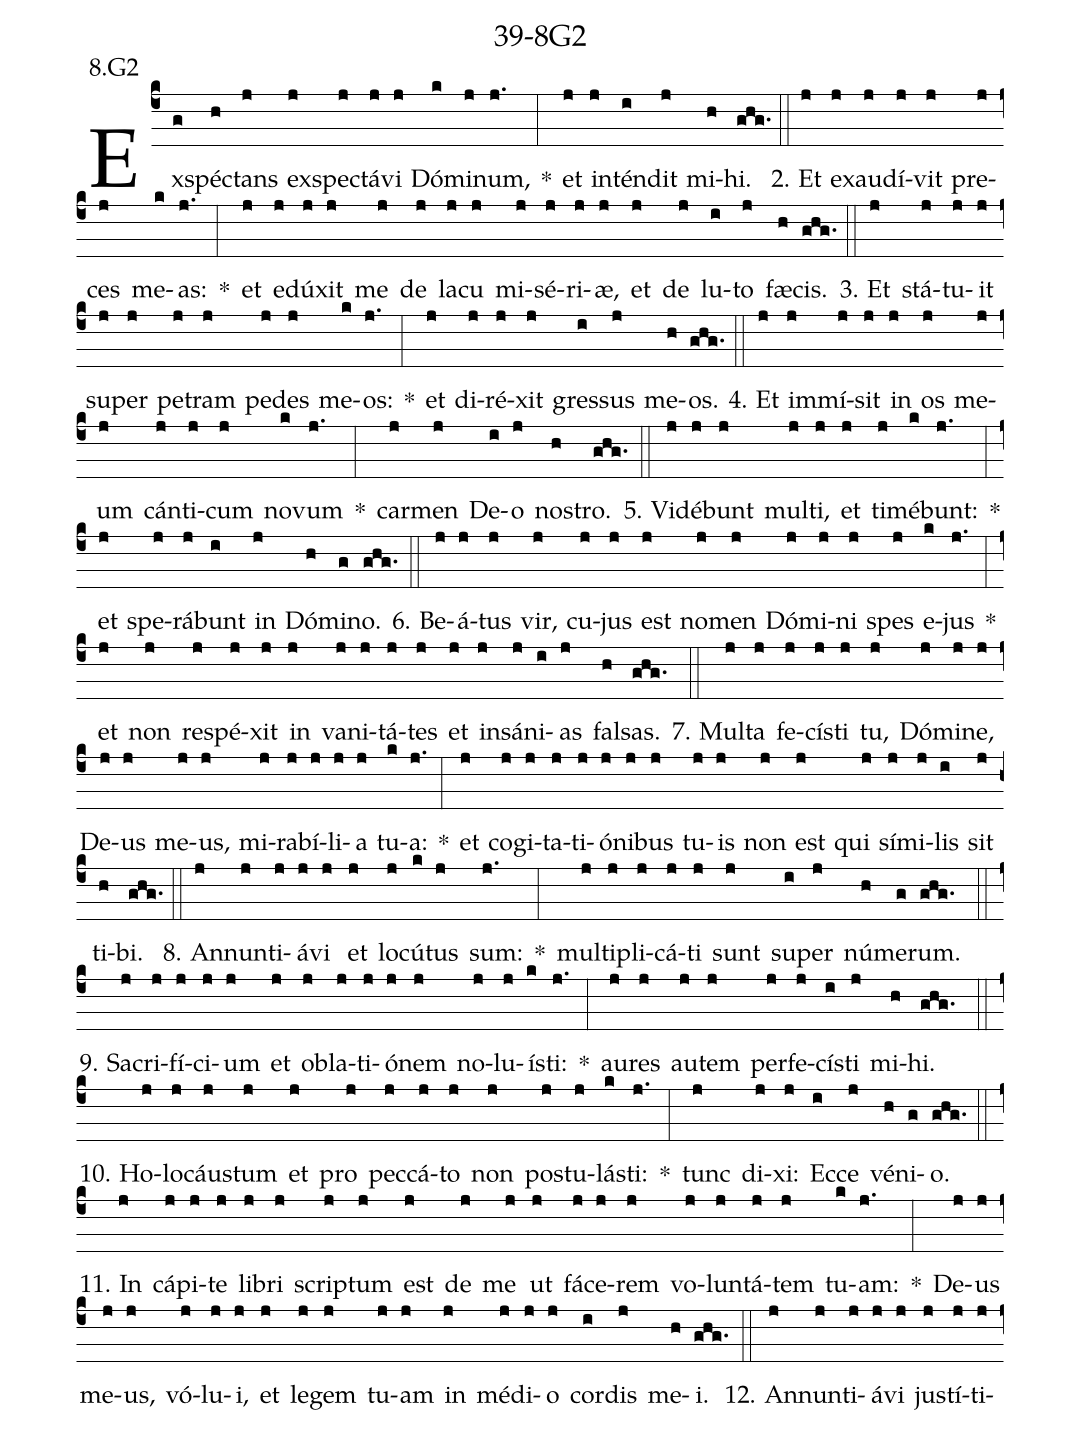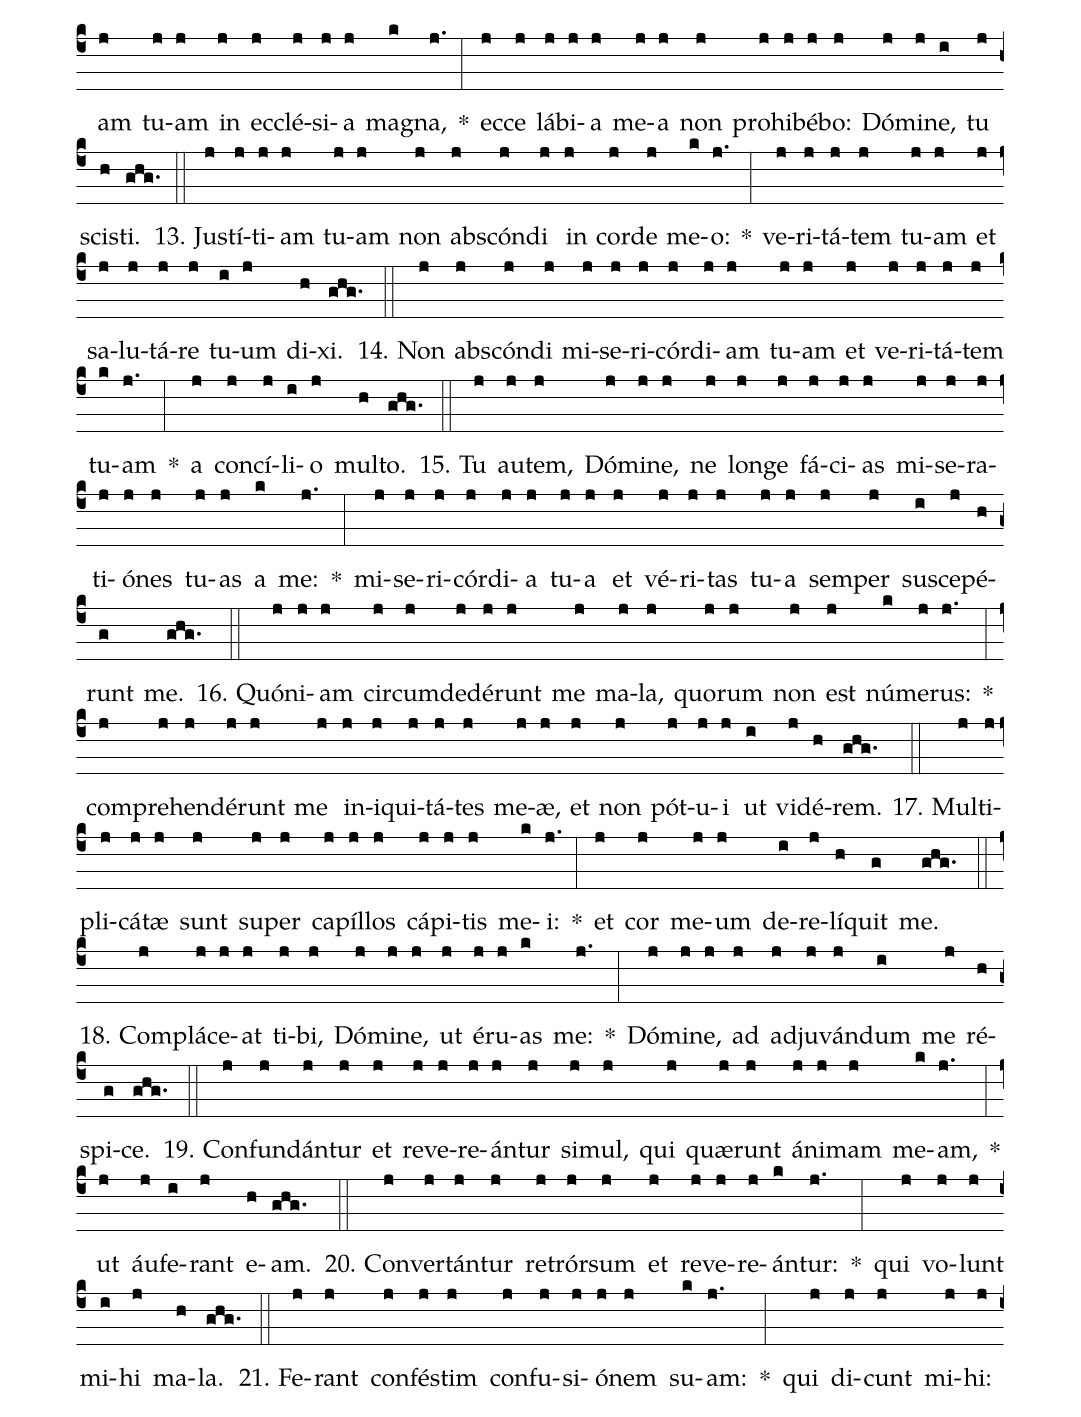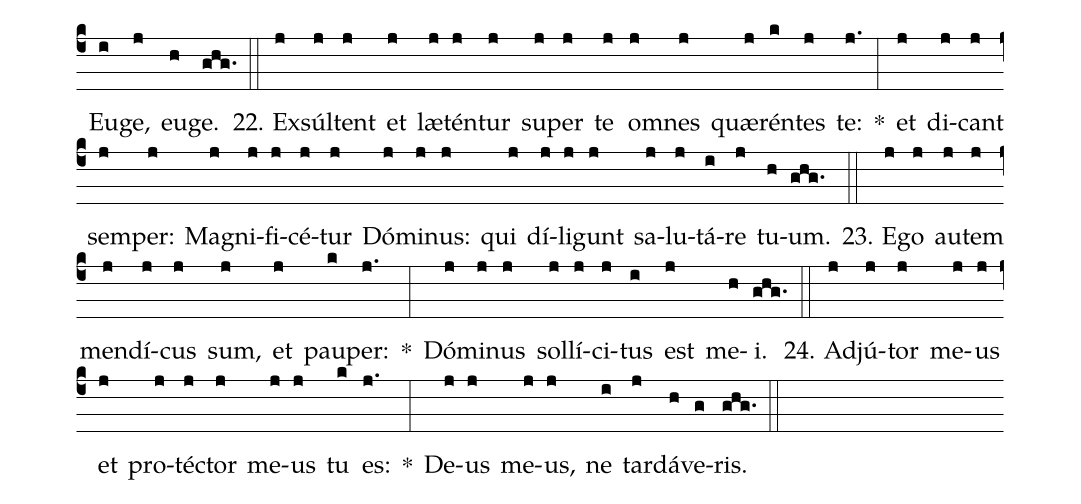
name: 39-8G2;
annotation: 8.G2;
%%
(c4)Ex(g)spéc(h)tans(j) ex(j)spec(j)tá(j)vi(j) Dó(k)mi(j)num,(j.) *(:) et(j) in(j)tén(i)dit(j) mi(h)hi.(ghg.) (::)
2. Et(j) ex(j)au(j)dí(j)vit(j) pre(j)ces(j) me(k)as:(j.) *(:) et(j) e(j)dú(j)xit(j) me(j) de(j) la(j)cu(j) mi(j)sé(j)ri(j)æ,(j) et(j) de(j) lu(i)to(j) fæ(h)cis.(ghg.) (::)
3. Et(j) stá(j)tu(j)it(j) su(j)per(j) pe(j)tram(j) pe(j)des(j) me(k)os:(j.) *(:) et(j) di(j)ré(j)xit(j) gres(i)sus(j) me(h)os.(ghg.) (::)
4. Et(j) im(j)mí(j)sit(j) in(j) os(j) me(j)um(j) cán(j)ti(j)cum(j) no(k)vum(j.) *(:) car(j)men(j) De(i)o(j) nos(h)tro.(ghg.) (::)
5. Vi(j)dé(j)bunt(j) mul(j)ti,(j) et(j) ti(j)mé(k)bunt:(j.) *(:) et(j) spe(j)rá(j)bunt(i) in(j) Dó(h)mi(g)no.(ghg.) (::)
6. Be(j)á(j)tus(j) vir,(j) cu(j)jus(j) est(j) no(j)men(j) Dó(j)mi(j)ni(j) spes(j) e(k)jus(j.) *(:) et(j) non(j) re(j)spé(j)xit(j) in(j) va(j)ni(j)tá(j)tes(j) et(j) in(j)sá(j)ni(i)as(j) fal(h)sas.(ghg.) (::)
7. Mul(j)ta(j) fe(j)cís(j)ti(j) tu,(j) Dó(j)mi(j)ne,(j) De(j)us(j) me(j)us,(j) mi(j)ra(j)bí(j)li(j)a(j) tu(k)a:(j.) *(:) et(j) co(j)gi(j)ta(j)ti(j)ó(j)ni(j)bus(j) tu(j)is(j) non(j) est(j) qui(j) sí(j)mi(j)lis(i) sit(j) ti(h)bi.(ghg.) (::)
8. An(j)nun(j)ti(j)á(j)vi(j) et(j) lo(j)cú(k)tus(j) sum:(j.) *(:) mul(j)ti(j)pli(j)cá(j)ti(j) sunt(j) su(i)per(j) nú(h)me(g)rum.(ghg.) (::)
9. Sa(j)cri(j)fí(j)ci(j)um(j) et(j) ob(j)la(j)ti(j)ó(j)nem(j) no(j)lu(j)ís(k)ti:(j.) *(:) au(j)res(j) au(j)tem(j) per(j)fe(j)cís(i)ti(j) mi(h)hi.(ghg.) (::)
10. Ho(j)lo(j)cáus(j)tum(j) et(j) pro(j) pec(j)cá(j)to(j) non(j) pos(j)tu(j)lás(k)ti:(j.) *(:) tunc(j) di(j)xi:(j) Ec(i)ce(j) vé(h)ni(g)o.(ghg.) (::)
11. In(j) cá(j)pi(j)te(j) li(j)bri(j) scrip(j)tum(j) est(j) de(j) me(j) ut(j) fá(j)ce(j)rem(j) vo(j)lun(j)tá(j)tem(j) tu(k)am:(j.) *(:) De(j)us(j) me(j)us,(j) vó(j)lu(j)i,(j) et(j) le(j)gem(j) tu(j)am(j) in(j) mé(j)di(j)o(j) cor(i)dis(j) me(h)i.(ghg.) (::)
12. An(j)nun(j)ti(j)á(j)vi(j) jus(j)tí(j)ti(j)am(j) tu(j)am(j) in(j) ec(j)clé(j)si(j)a(j) ma(k)gna,(j.) *(:) ec(j)ce(j) lá(j)bi(j)a(j) me(j)a(j) non(j) pro(j)hi(j)bé(j)bo:(j) Dó(j)mi(j)ne,(i) tu(j) scis(h)ti.(ghg.) (::)
13. Jus(j)tí(j)ti(j)am(j) tu(j)am(j) non(j) abs(j)cón(j)di(j) in(j) cor(j)de(j) me(k)o:(j.) *(:) ve(j)ri(j)tá(j)tem(j) tu(j)am(j) et(j) sa(j)lu(j)tá(j)re(j) tu(i)um(j) di(h)xi.(ghg.) (::)
14. Non(j) abs(j)cón(j)di(j) mi(j)se(j)ri(j)cór(j)di(j)am(j) tu(j)am(j) et(j) ve(j)ri(j)tá(j)tem(j) tu(k)am(j.) *(:) a(j) con(j)cí(j)li(i)o(j) mul(h)to.(ghg.) (::)
15. Tu(j) au(j)tem,(j) Dó(j)mi(j)ne,(j) ne(j) lon(j)ge(j) fá(j)ci(j)as(j) mi(j)se(j)ra(j)ti(j)ó(j)nes(j) tu(j)as(j) a(k) me:(j.) *(:) mi(j)se(j)ri(j)cór(j)di(j)a(j) tu(j)a(j) et(j) vé(j)ri(j)tas(j) tu(j)a(j) sem(j)per(j) su(i)sce(j)pé(h)runt(g) me.(ghg.) (::)
16. Quón(j)i(j)am(j) cir(j)cum(j)de(j)dé(j)runt(j) me(j) ma(j)la,(j) quo(j)rum(j) non(j) est(j) nú(k)me(j)rus:(j.) *(:) com(j)pre(j)hen(j)dé(j)runt(j) me(j) in(j)i(j)qui(j)tá(j)tes(j) me(j)æ,(j) et(j) non(j) pót(j)u(j)i(j) ut(i) vi(j)dé(h)rem.(ghg.) (::)
17. Mul(j)ti(j)pli(j)cá(j)tæ(j) sunt(j) su(j)per(j) ca(j)píl(j)los(j) cá(j)pi(j)tis(j) me(k)i:(j.) *(:) et(j) cor(j) me(j)um(j) de(i)re(j)lí(h)quit(g) me.(ghg.) (::)
18. Com(j)plá(j)ce(j)at(j) ti(j)bi,(j) Dó(j)mi(j)ne,(j) ut(j) é(j)ru(j)as(k) me:(j.) *(:) Dó(j)mi(j)ne,(j) ad(j) ad(j)ju(j)ván(j)dum(i) me(j) ré(h)spi(g)ce.(ghg.) (::)
19. Con(j)fun(j)dán(j)tur(j) et(j) re(j)ve(j)re(j)án(j)tur(j) si(j)mul,(j) qui(j) quæ(j)runt(j) á(j)ni(j)mam(j) me(k)am,(j.) *(:) ut(j) áu(j)fe(i)rant(j) e(h)am.(ghg.) (::)
20. Con(j)ver(j)tán(j)tur(j) re(j)trór(j)sum(j) et(j) re(j)ve(j)re(j)án(k)tur:(j.) *(:) qui(j) vo(j)lunt(j) mi(i)hi(j) ma(h)la.(ghg.) (::)
21. Fe(j)rant(j) con(j)fés(j)tim(j) con(j)fu(j)si(j)ó(j)nem(j) su(k)am:(j.) *(:) qui(j) di(j)cunt(j) mi(j)hi:(j) Eu(i)ge,(j) eu(h)ge.(ghg.) (::)
22. Ex(j)súl(j)tent(j) et(j) læ(j)tén(j)tur(j) su(j)per(j) te(j) om(j)nes(j) quæ(j)rén(k)tes(j) te:(j.) *(:) et(j) di(j)cant(j) sem(j)per:(j) Ma(j)gni(j)fi(j)cé(j)tur(j) Dó(j)mi(j)nus:(j) qui(j) dí(j)li(j)gunt(j) sa(j)lu(j)tá(i)re(j) tu(h)um.(ghg.) (::)
23. E(j)go(j) au(j)tem(j) men(j)dí(j)cus(j) sum,(j) et(j) pau(k)per:(j.) *(:) Dó(j)mi(j)nus(j) sol(j)lí(j)ci(j)tus(i) est(j) me(h)i.(ghg.) (::)
24. Ad(j)jú(j)tor(j) me(j)us(j) et(j) pro(j)téc(j)tor(j) me(j)us(j) tu(k) es:(j.) *(:) De(j)us(j) me(j)us,(j) ne(i) tar(j)dá(h)ve(g)ris.(ghg.) (::)
